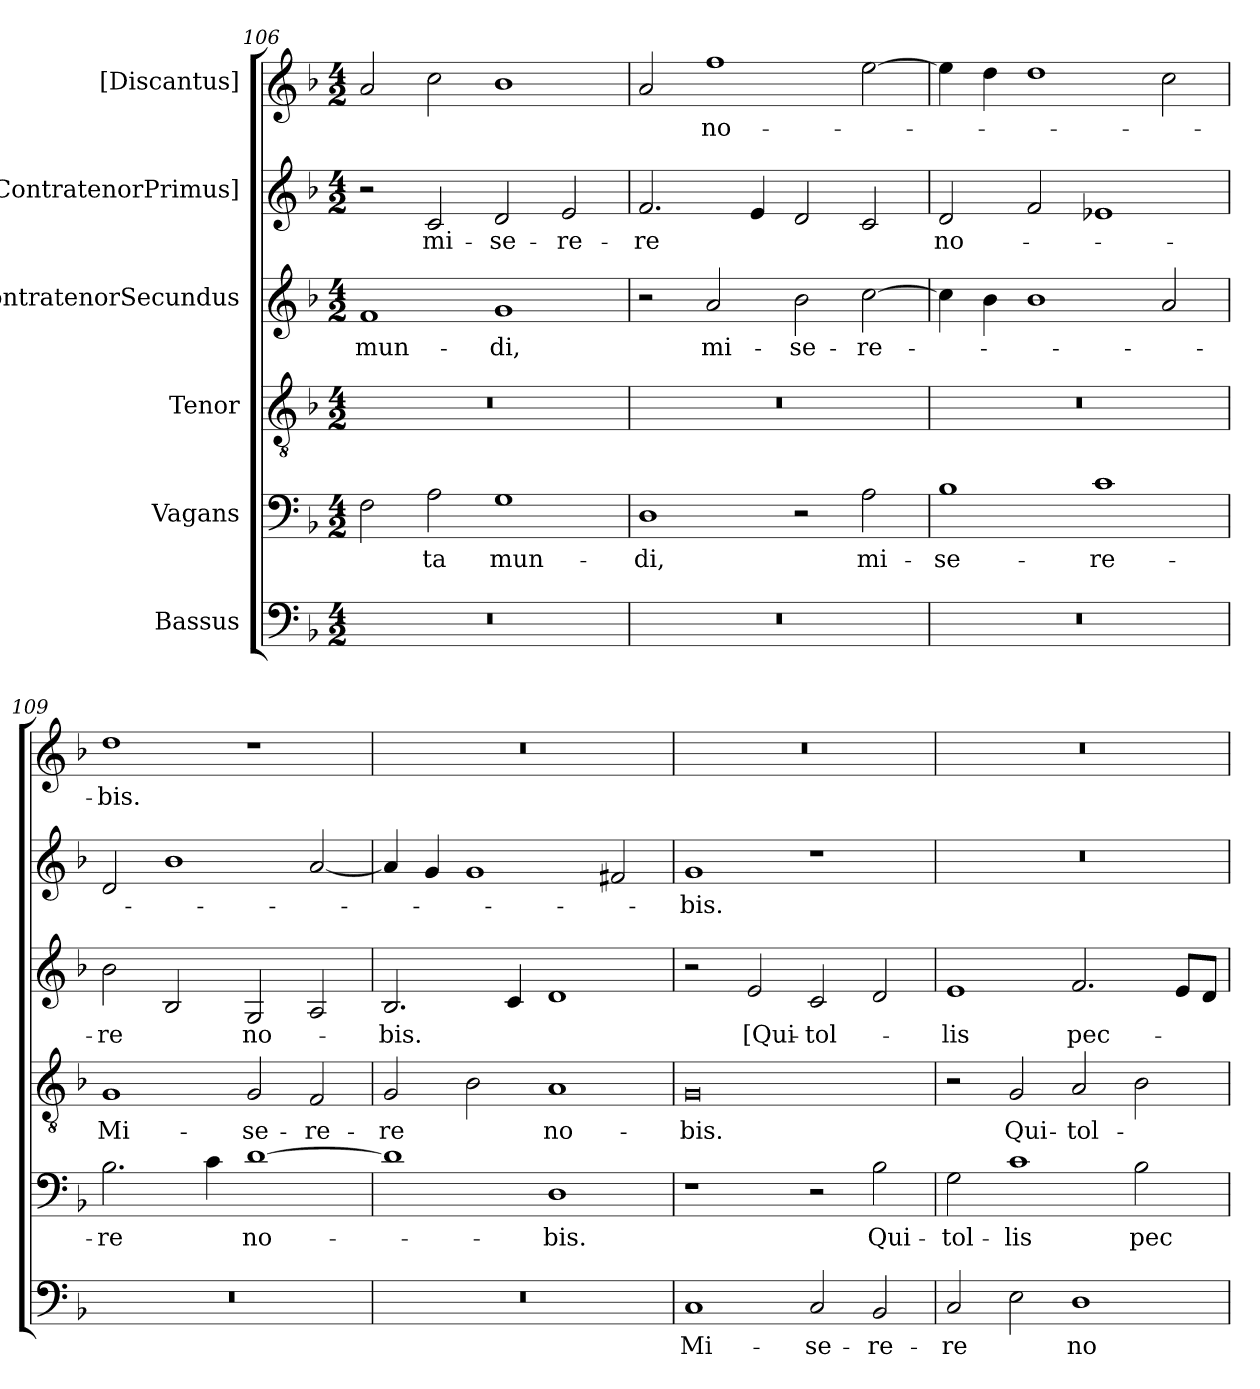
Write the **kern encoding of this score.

**kern	**text	**kern	**text	**kern	**text	**kern	**text	**kern	**text	**kern	**text
*part6	*part6	*part5	*part5	*part4	*part4	*part3	*part3	*part2	*part2	*part1	*part1
*staff6	*staff6	*staff5	*staff5	*staff4	*staff4	*staff3	*staff3	*staff2	*staff2	*staff1	*staff1
*I"Bassus	*	*I"Vagans	*	*I"Tenor	*	*I"ContratenorSecundus	*	*I"[ContratenorPrimus]	*	*I"[Discantus]	*
*clefF4	*	*clefF4	*	*clefGv2	*	*clefG2	*	*clefG2	*	*clefG2	*
*k[b-]	*	*k[b-]	*	*k[b-]	*	*k[b-]	*	*k[b-]	*	*k[b-]	*
*M4/2	*	*M4/2	*	*M4/2	*	*M4/2	*	*M4/2	*	*M4/2	*
=106	=106	=106	=106	=106	=106	=106	=106	=106	=106	=106	=106
0r	.	2F\	.	0r	.	1f/	mun-	2r	.	2a/	.
.	.	2A\	-ta	.	.	.	.	2c/	mi-	2cc\	.
.	.	1G\	mun-	.	.	1g/	-di,	2d/	-se-	1b-\	.
.	.	.	.	.	.	.	.	2e/	-re-	.	.
=107	=107	=107	=107	=107	=107	=107	=107	=107	=107	=107	=107
0r	.	1D\	-di,	0r	.	2r	.	2.f/	-re	2a/	.
.	.	.	.	.	.	2a/	mi-	.	.	1ff\	no-
.	.	.	.	.	.	.	.	4e/	.	.	.
.	.	2r	.	.	.	2b-\	-se-	2d/	.	.	.
.	.	2A\	mi-	.	.	[2cc\	-re-	2c/	.	[2ee\	.
=108	=108	=108	=108	=108	=108	=108	=108	=108	=108	=108	=108
0r	.	1B-\	-se-	0r	.	4cc\]	.	2d/	no-	4ee\]	.
.	.	.	.	.	.	4b-\	.	.	.	4dd\	.
.	.	.	.	.	.	1b-\	.	2f/	.	1dd\	.
.	.	1c\	-re-	.	.	.	.	1e-X/	.	.	.
.	.	.	.	.	.	2a/	.	.	.	2cc\	.
=109	=109	=109	=109	=109	=109	=109	=109	=109	=109	=109	=109
0r	.	2.B-\	-re	1G/	Mi-	2b-\	-re	2d/	.	1dd\	-bis.
.	.	.	.	.	.	2B-/	.	1b-\	.	.	.
.	.	4c\	.	.	.	.	.	.	.	.	.
.	.	[1d\	no-	2G/	-se-	2G/	no-	.	.	1r	.
.	.	.	.	2F/	-re-	2A/	.	[2a/	.	.	.
=110	=110	=110	=110	=110	=110	=110	=110	=110	=110	=110	=110
0r	.	1d\]	.	2G/	-re	2.B-/	-bis.	4a/]	.	0r	.
.	.	.	.	.	.	.	.	4g/	.	.	.
.	.	.	.	2B-\	.	.	.	1g/	.	.	.
.	.	.	.	.	.	4c/	.	.	.	.	.
.	.	1D\	-bis.	1A/	no-	1d/	.	.	.	.	.
.	.	.	.	.	.	.	.	2f#X/	.	.	.
=111	=111	=111	=111	=111	=111	=111	=111	=111	=111	=111	=111
1C/	Mi-	1r	.	0G/	-bis.	2r	.	1g/	-bis.	0r	.
.	.	.	.	.	.	2e/	[Qui-	.	.	.	.
2C/	-se-	2r	.	.	.	2c/	tol-	1r	.	.	.
2BB-/	-re-	2B-\	Qui-	.	.	2d/	.	.	.	.	.
=112	=112	=112	=112	=112	=112	=112	=112	=112	=112	=112	=112
2C/	-re	2G\	tol-	2r	.	1e/	-lis	0r	.	0r	.
2E\	.	1c\	-lis	2G/	Qui-	.	.	.	.	.	.
1D\	no-	.	.	2A/	tol-	2.f/	pec-	.	.	.	.
.	.	2B-\	pec-	2B-\	.	.	.	.	.	.	.
.	.	.	.	.	.	8e/L	.	.	.	.	.
.	.	.	.	.	.	8d/J	.	.	.	.	.
=	=	=	=	=	=	=	=	=	=	=	=
*-	*-	*-	*-	*-	*-	*-	*-	*-	*-	*-	*-
